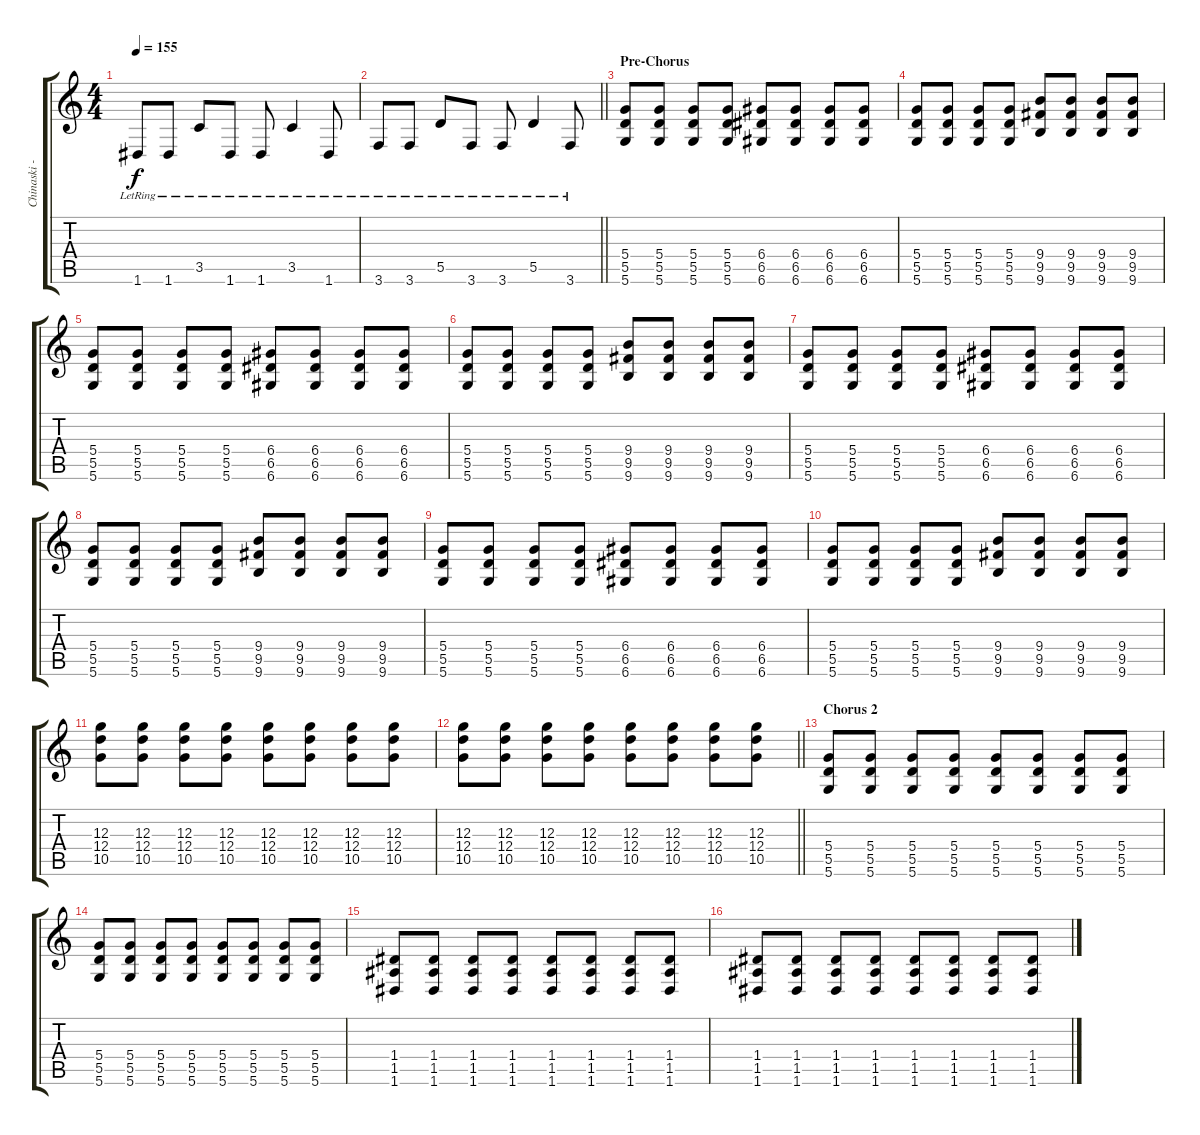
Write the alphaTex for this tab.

\track ("Chinaski - Guitar 2" "Chinaski -") {instrument distortionguitar}
\staff {score tabs}
\tuning (E4 B3 G3 D3 A2 D2) {hide}
\ts (4 4)
\tempo 155
\clef g2
\ks c
1.6{lr}.8{dy f} 1.6{lr}.8 3.5{lr}.8 1.6{lr}.8 1.6{lr}.8 3.5{lr}.4 1.6{lr}.8 |
\barLineRight lightlight
3.6{lr}.8 3.6{lr}.8 5.5{lr}.8 3.6{lr}.8 3.6{lr}.8 5.5{lr}.4 3.6{lr}.8 |
\section ("" "Pre-Chorus")
(5.4 5.5 5.6).8{volume 11 balance 2} (5.4 5.5 5.6).8 (5.4 5.5 5.6).8 (5.4 5.5 5.6).8 (6.4 6.5 6.6).8 (6.4 6.5 6.6).8 (6.4 6.5 6.6).8 (6.4 6.5 6.6).8 |
(5.4 5.5 5.6).8 (5.4 5.5 5.6).8 (5.4 5.5 5.6).8 (5.4 5.5 5.6).8 (9.4 9.5 9.6).8 (9.4 9.5 9.6).8 (9.4 9.5 9.6).8 (9.4 9.5 9.6).8 |
(5.4 5.5 5.6).8 (5.4 5.5 5.6).8 (5.4 5.5 5.6).8 (5.4 5.5 5.6).8 (6.4 6.5 6.6).8 (6.4 6.5 6.6).8 (6.4 6.5 6.6).8 (6.4 6.5 6.6).8 |
(5.4 5.5 5.6).8 (5.4 5.5 5.6).8 (5.4 5.5 5.6).8 (5.4 5.5 5.6).8 (9.4 9.5 9.6).8 (9.4 9.5 9.6).8 (9.4 9.5 9.6).8 (9.4 9.5 9.6).8 |
(5.4 5.5 5.6).8 (5.4 5.5 5.6).8 (5.4 5.5 5.6).8 (5.4 5.5 5.6).8 (6.4 6.5 6.6).8 (6.4 6.5 6.6).8 (6.4 6.5 6.6).8 (6.4 6.5 6.6).8 |
(5.4 5.5 5.6).8 (5.4 5.5 5.6).8 (5.4 5.5 5.6).8 (5.4 5.5 5.6).8 (9.4 9.5 9.6).8 (9.4 9.5 9.6).8 (9.4 9.5 9.6).8 (9.4 9.5 9.6).8 |
(5.4 5.5 5.6).8 (5.4 5.5 5.6).8 (5.4 5.5 5.6).8 (5.4 5.5 5.6).8 (6.4 6.5 6.6).8 (6.4 6.5 6.6).8 (6.4 6.5 6.6).8 (6.4 6.5 6.6).8 |
(5.4 5.5 5.6).8 (5.4 5.5 5.6).8 (5.4 5.5 5.6).8 (5.4 5.5 5.6).8 (9.4 9.5 9.6).8 (9.4 9.5 9.6).8 (9.4 9.5 9.6).8 (9.4 9.5 9.6).8 |
(12.3 12.4 10.5).8{volume 14 balance 9} (12.3 12.4 10.5).8 (12.3 12.4 10.5).8 (12.3 12.4 10.5).8 (12.3 12.4 10.5).8 (12.3 12.4 10.5).8 (12.3 12.4 10.5).8 (12.3 12.4 10.5).8 |
\barLineRight lightlight
(12.3 12.4 10.5).8 (12.3 12.4 10.5).8 (12.3 12.4 10.5).8 (12.3 12.4 10.5).8 (12.3 12.4 10.5).8 (12.3 12.4 10.5).8 (12.3 12.4 10.5).8 (12.3 12.4 10.5).8 |
\section ("" "Chorus 2")
(5.4 5.5 5.6).8 (5.4 5.5 5.6).8 (5.4 5.5 5.6).8 (5.4 5.5 5.6).8 (5.4 5.5 5.6).8 (5.4 5.5 5.6).8 (5.4 5.5 5.6).8 (5.4 5.5 5.6).8 |
(5.4 5.5 5.6).8 (5.4 5.5 5.6).8 (5.4 5.5 5.6).8 (5.4 5.5 5.6).8 (5.4 5.5 5.6).8 (5.4 5.5 5.6).8 (5.4 5.5 5.6).8 (5.4 5.5 5.6).8 |
(1.4 1.5 1.6).8 (1.4 1.5 1.6).8 (1.4 1.5 1.6).8 (1.4 1.5 1.6).8 (1.4 1.5 1.6).8 (1.4 1.5 1.6).8 (1.4 1.5 1.6).8 (1.4 1.5 1.6).8 |
(1.4 1.5 1.6).8 (1.4 1.5 1.6).8 (1.4 1.5 1.6).8 (1.4 1.5 1.6).8 (1.4 1.5 1.6).8 (1.4 1.5 1.6).8 (1.4 1.5 1.6).8 (1.4 1.5 1.6).8
